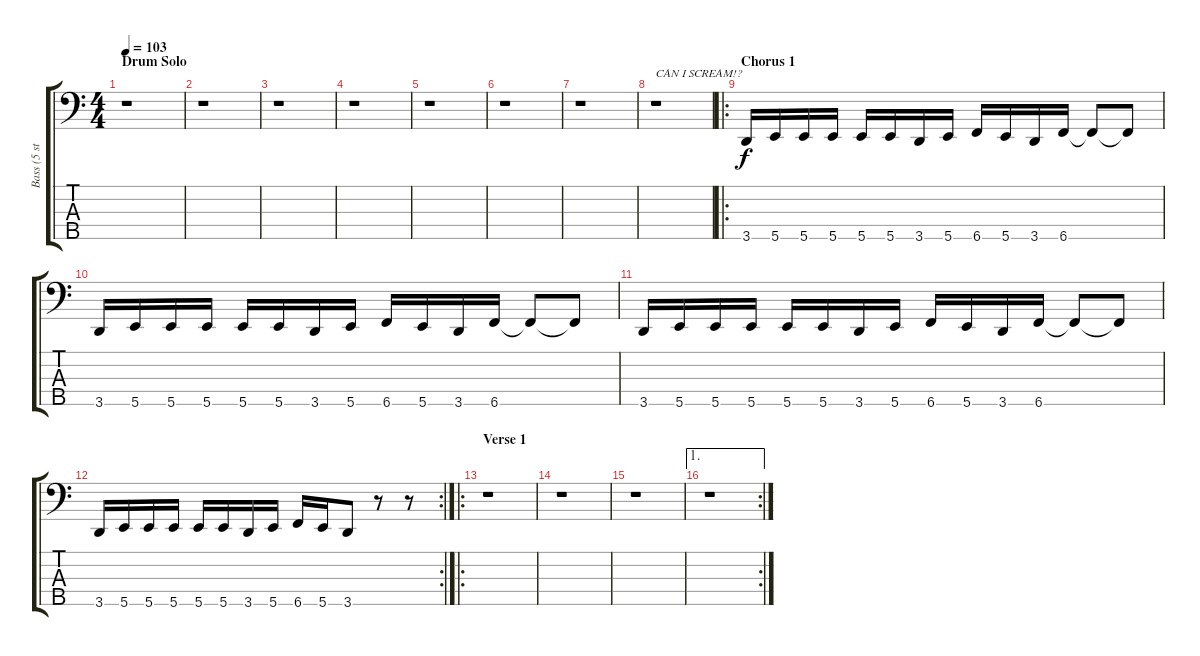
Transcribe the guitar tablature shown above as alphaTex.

\track ("Bass (5 string)" "Bass (5 st") {instrument electricbasspick}
\staff {score tabs}
\tuning (G2 D2 A1 E1 B0) {hide}
\ts (4 4)
\section ("" "Drum Solo")
\tempo 103
\clef f4
\ks c
r.1{dy f} |
r.1 |
r.1 |
r.1 |
r.1 |
r.1 |
r.1 |
r.1{txt "CAN I SCREAM!?"} |
\ro
\section ("" "Chorus 1")
3.5.16 5.5.16 5.5.16 5.5.16 5.5.16 5.5.16 3.5.16 5.5.16 6.5.16 5.5.16 3.5.16 6.5.16 6.5{t}.8 6.5{t}.8 |
3.5.16 5.5.16 5.5.16 5.5.16 5.5.16 5.5.16 3.5.16 5.5.16 6.5.16 5.5.16 3.5.16 6.5.16 6.5{t}.8 6.5{t}.8 |
3.5.16 5.5.16 5.5.16 5.5.16 5.5.16 5.5.16 3.5.16 5.5.16 6.5.16 5.5.16 3.5.16 6.5.16 6.5{t}.8 6.5{t}.8 |
\rc 2
3.5.16 5.5.16 5.5.16 5.5.16 5.5.16 5.5.16 3.5.16 5.5.16 6.5.16 5.5.16 3.5.8 r.8 r.8 |
\ro
\section ("" "Verse 1")
r.1 |
r.1 |
r.1 |
\ae 1
\rc 2
r.1
